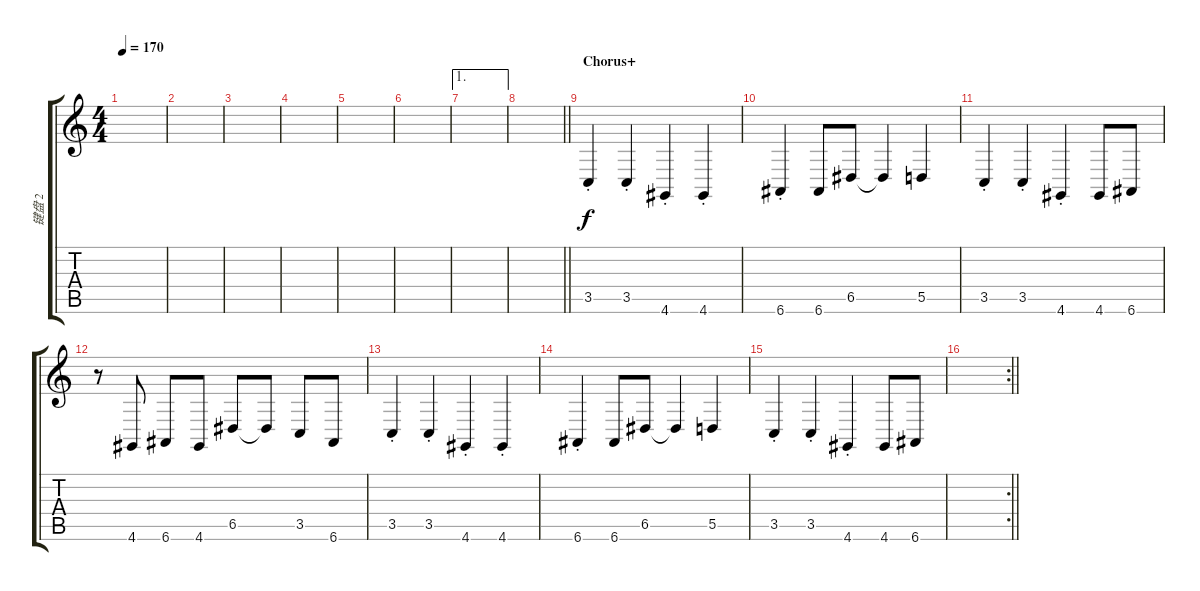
\track ("键盘 2" "键盘 2") {instrument tenorsax}
\staff {score tabs}
\tuning (E4 B3 G3 D3 A2 E2) {hide}
\ts (4 4)
\tempo 170
\clef g2
\ks c
|
|
|
|
|
|
\ae 1
|
\barLineRight lightlight
|
\section ("" "Chorus+")
3.5{st}.4 3.5{st}.4 4.6{st}.4 4.6{st}.4 |
6.6{st}.4 6.6.8 6.5.8 6.5{t}.4 5.5.4 |
3.5{st}.4 3.5{st}.4 4.6{st}.4 4.6.8 6.6.8 |
r.8 4.6.8 6.6.8 4.6.8 6.5.8 6.5{t}.8 3.5.8 6.6.8 |
3.5{st}.4 3.5{st}.4 4.6{st}.4 4.6{st}.4 |
6.6{st}.4 6.6.8 6.5.8 6.5{t}.4 5.5.4 |
3.5{st}.4 3.5{st}.4 4.6{st}.4 4.6.8 6.6.8 |
\rc 2
\barLineRight lightlight
